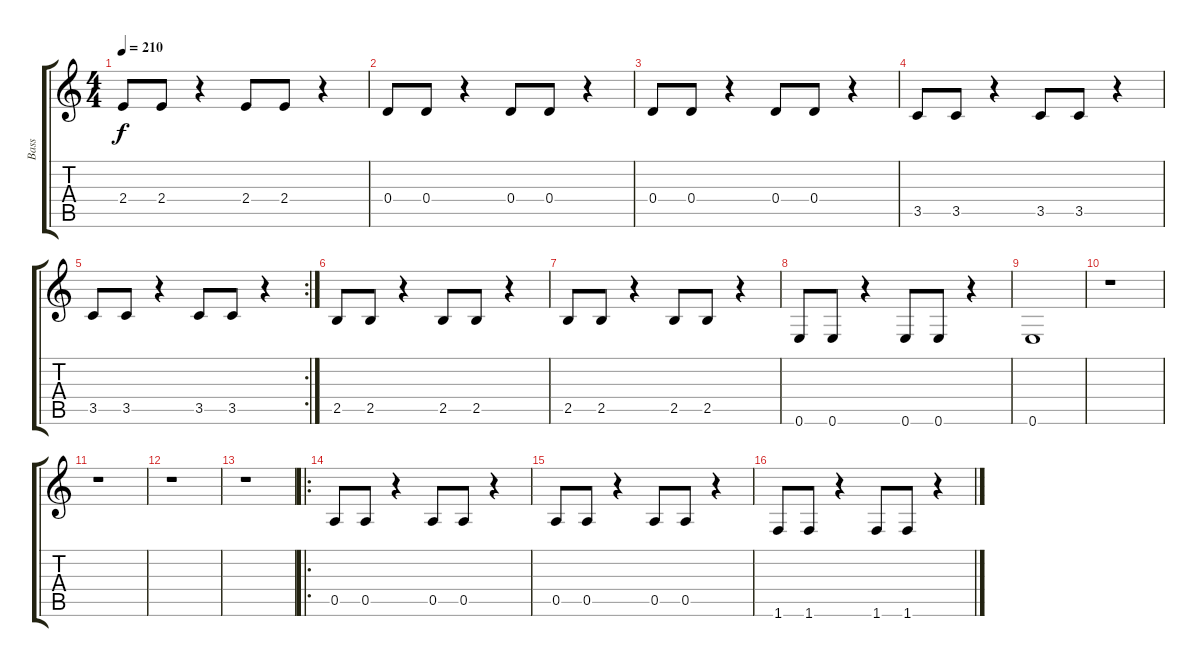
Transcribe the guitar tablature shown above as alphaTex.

\track ("Bass" "Bass") {instrument slapbass2}
\staff {score tabs}
\tuning (E4 B3 G3 D3 A2 E2) {hide}
\ts (4 4)
\tempo 210
\clef g2
\ks c
2.4.8{dy f} 2.4.8 r.4 2.4.8 2.4.8 r.4 |
0.4.8 0.4.8 r.4 0.4.8 0.4.8 r.4 |
0.4.8 0.4.8 r.4 0.4.8 0.4.8 r.4 |
3.5.8 3.5.8 r.4 3.5.8 3.5.8 r.4 |
\rc 2
3.5.8 3.5.8 r.4 3.5.8 3.5.8 r.4 |
2.5.8 2.5.8 r.4 2.5.8 2.5.8 r.4 |
2.5.8 2.5.8 r.4 2.5.8 2.5.8 r.4 |
0.6.8 0.6.8 r.4 0.6.8 0.6.8 r.4 |
0.6.1 |
r.1 |
r.1 |
r.1 |
r.1 |
\ro
0.5.8 0.5.8 r.4 0.5.8 0.5.8 r.4 |
0.5.8 0.5.8 r.4 0.5.8 0.5.8 r.4 |
1.6.8 1.6.8 r.4 1.6.8 1.6.8 r.4
